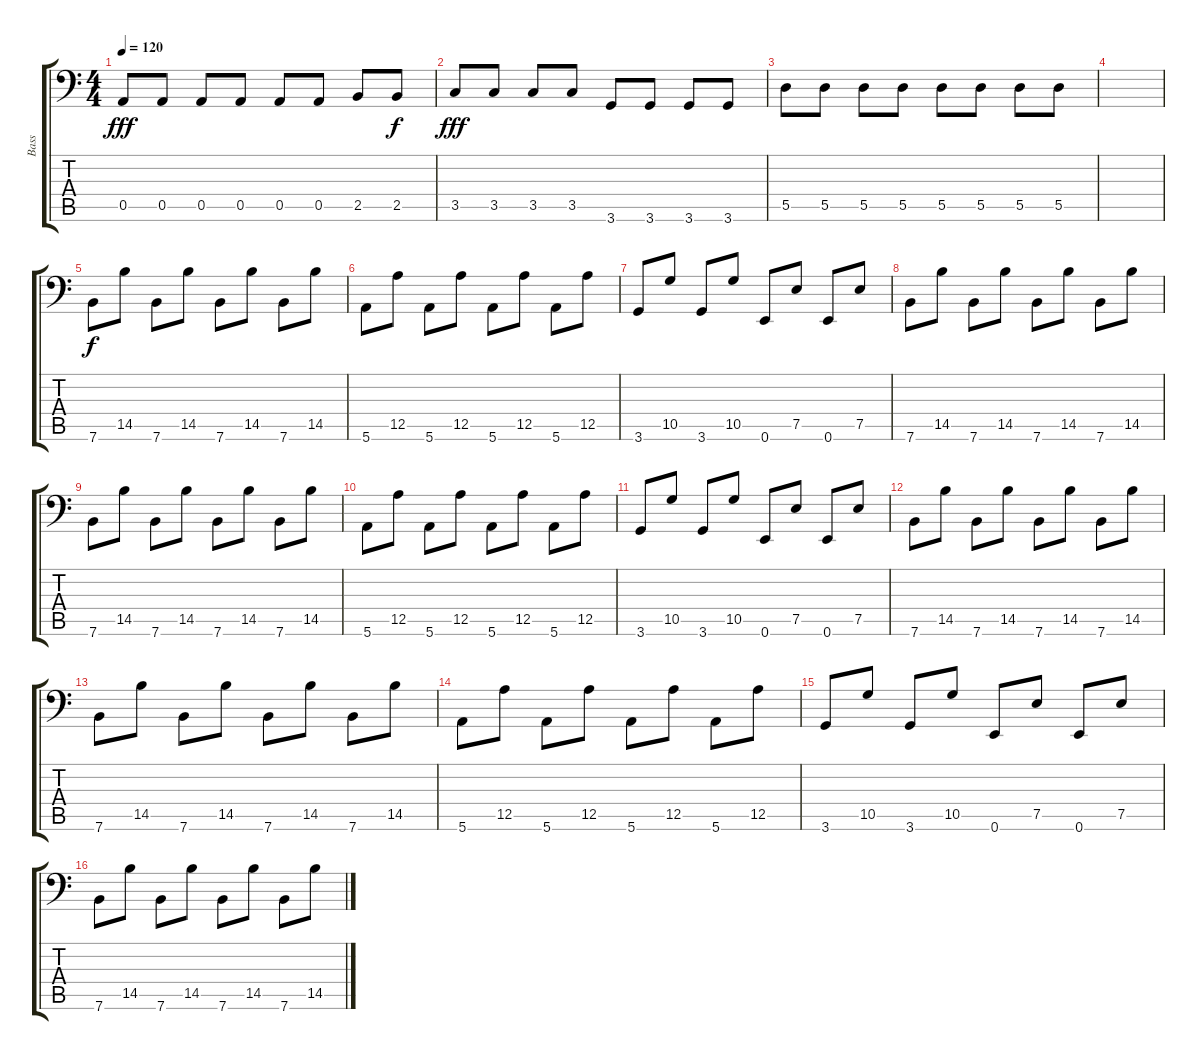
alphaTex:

\track ("Bass" "Bass") {instrument electricbasspick}
\staff {score tabs}
\tuning (E4 B3 G3 D3 A1 E1) {hide}
\ts (4 4)
\tempo 120
\clef f4
\ks c
0.5.8{dy fff} 0.5.8 0.5.8 0.5.8 0.5.8 0.5.8 2.5.8 2.5.8{dy f} |
3.5.8{dy fff} 3.5.8 3.5.8 3.5.8 3.6.8 3.6.8 3.6.8 3.6.8 |
5.5.8 5.5.8 5.5.8 5.5.8 5.5.8 5.5.8 5.5.8 5.5.8 |
|
7.6.8{dy f} 14.5.8 7.6.8 14.5.8 7.6.8 14.5.8 7.6.8 14.5.8 |
5.6.8 12.5.8 5.6.8 12.5.8 5.6.8 12.5.8 5.6.8 12.5.8 |
3.6.8 10.5.8 3.6.8 10.5.8 0.6.8 7.5.8 0.6.8 7.5.8 |
7.6.8 14.5.8 7.6.8 14.5.8 7.6.8 14.5.8 7.6.8 14.5.8 |
7.6.8 14.5.8 7.6.8 14.5.8 7.6.8 14.5.8 7.6.8 14.5.8 |
5.6.8 12.5.8 5.6.8 12.5.8 5.6.8 12.5.8 5.6.8 12.5.8 |
3.6.8 10.5.8 3.6.8 10.5.8 0.6.8 7.5.8 0.6.8 7.5.8 |
7.6.8 14.5.8 7.6.8 14.5.8 7.6.8 14.5.8 7.6.8 14.5.8 |
7.6.8 14.5.8 7.6.8 14.5.8 7.6.8 14.5.8 7.6.8 14.5.8 |
5.6.8 12.5.8 5.6.8 12.5.8 5.6.8 12.5.8 5.6.8 12.5.8 |
3.6.8 10.5.8 3.6.8 10.5.8 0.6.8 7.5.8 0.6.8 7.5.8 |
7.6.8 14.5.8 7.6.8 14.5.8 7.6.8 14.5.8 7.6.8 14.5.8
